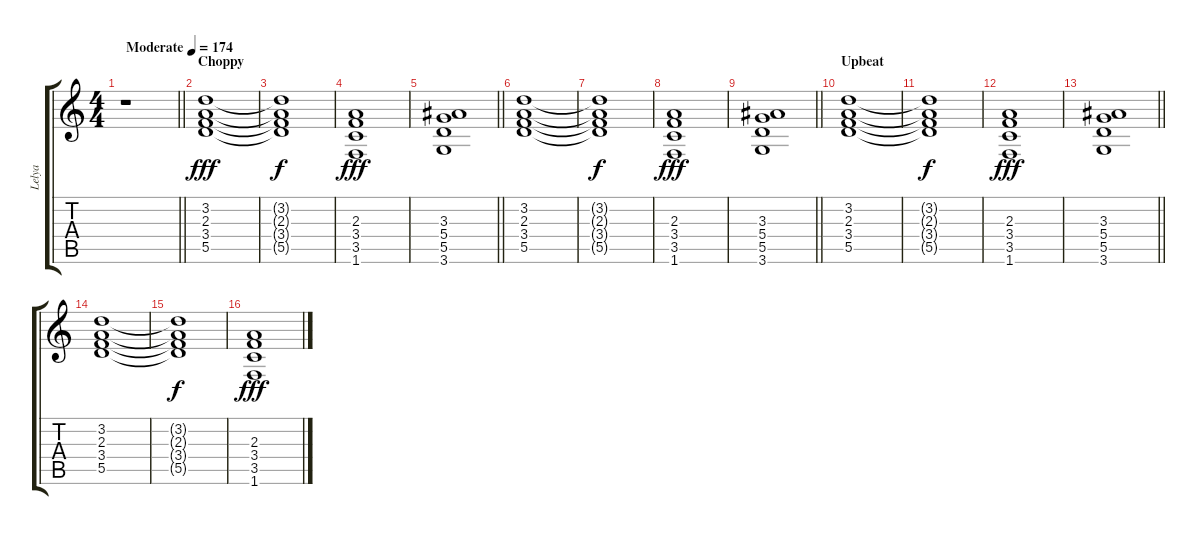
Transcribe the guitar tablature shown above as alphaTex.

\track ("Lelya" "Lelya") {instrument contrabass}
\staff {score tabs}
\tuning (E4 B3 G3 D3 A2 E2) {hide}
\ts (4 4)
\tempo (174 "Moderate")
\clef g2
\barLineRight lightlight
\ks c
r.1{dy fff instrument contrabass} |
\section ("" "Choppy")
(3.2 2.3 3.4 5.5).1 |
(3.2{t} 2.3{t} 3.4{t} 5.5{t}).1{dy f} |
(2.3 3.4 3.5 1.6).1{dy fff} |
\barLineRight lightlight
(3.3 5.4 5.5 3.6).1 |
(3.2 2.3 3.4 5.5).1 |
(3.2{t} 2.3{t} 3.4{t} 5.5{t}).1{dy f} |
(2.3 3.4 3.5 1.6).1{dy fff} |
\barLineRight lightlight
(3.3 5.4 5.5 3.6).1 |
\section ("" "Upbeat")
(3.2 2.3 3.4 5.5).1 |
(3.2{t} 2.3{t} 3.4{t} 5.5{t}).1{dy f} |
(2.3 3.4 3.5 1.6).1{dy fff} |
\barLineRight lightlight
(3.3 5.4 5.5 3.6).1 |
(3.2 2.3 3.4 5.5).1 |
(3.2{t} 2.3{t} 3.4{t} 5.5{t}).1{dy f} |
(2.3 3.4 3.5 1.6).1{dy fff}
